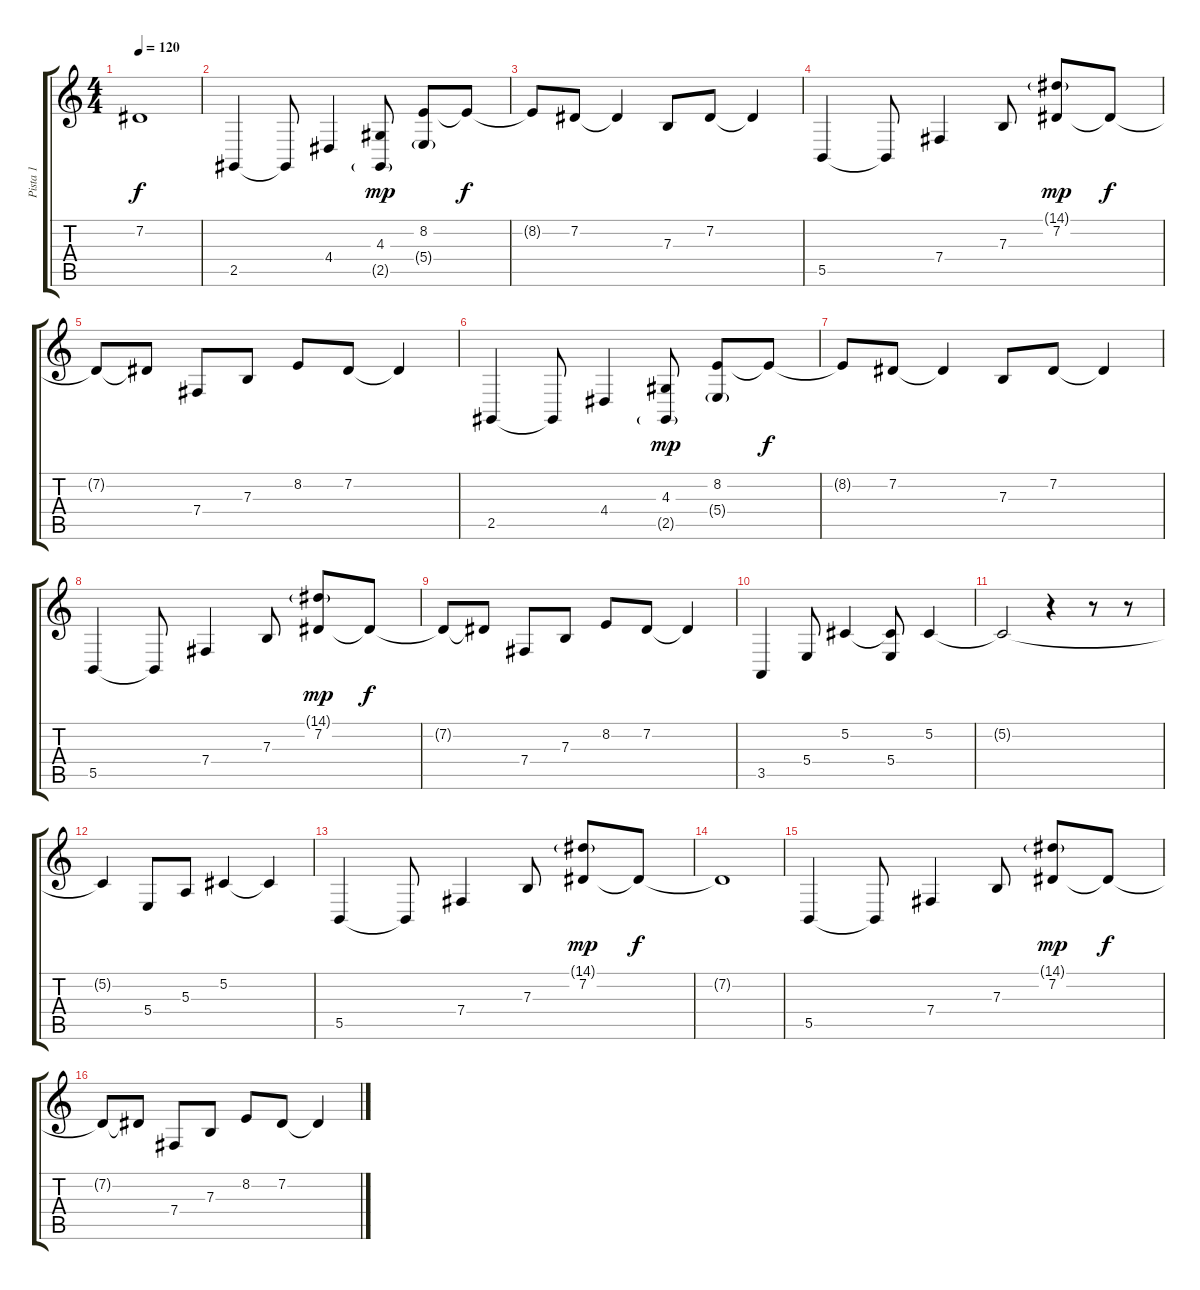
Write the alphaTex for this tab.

\track ("Pista 1" "Pista 1") {instrument honkytonkpiano}
\staff {score tabs}
\tuning (Db4 Ab3 E3 B2 Gb2 B1) {hide}
\ts (4 4)
\tempo 120
\clef g2
\ks c
7.2{t}.1{dy f} |
2.5.4 2.5{t}.8 4.4.4 (4.3 2.5{g}).8{dy mp} (8.2 5.4{g}).8 8.2{t}.8{dy f} |
8.2{t}.8 7.2.8 7.2{t}.4 7.3.8 7.2.8 7.2{t}.4 |
5.5.4 5.5{t}.8 7.4.4 7.3.8 (14.1{g} 7.2).8{dy mp} 7.2{t}.8{dy f} |
7.2{t}.8 7.2{t}.8 7.4.8 7.3.8 8.2.8 7.2.8 7.2{t}.4 |
2.5.4 2.5{t}.8 4.4.4 (4.3 2.5{g}).8{dy mp} (8.2 5.4{g}).8 8.2{t}.8{dy f} |
8.2{t}.8 7.2.8 7.2{t}.4 7.3.8 7.2.8 7.2{t}.4 |
5.5.4 5.5{t}.8 7.4.4 7.3.8 (14.1{g} 7.2).8{dy mp} 7.2{t}.8{dy f} |
7.2{t}.8 7.2{t}.8 7.4.8 7.3.8 8.2.8 7.2.8 7.2{t}.4 |
3.5.4 5.4.8 5.2.4 (5.2{t} 5.4).8 5.2.4 |
5.2{t}.2 r.4 r.8 r.8 |
5.2{t}.4 5.4.8 5.3.8 5.2.4 5.2{t}.4 |
5.5.4 5.5{t}.8 7.4.4 7.3.8 (14.1{g} 7.2).8{dy mp} 7.2{t}.8{dy f} |
7.2{t}.1 |
5.5.4 5.5{t}.8 7.4.4 7.3.8 (14.1{g} 7.2).8{dy mp} 7.2{t}.8{dy f} |
7.2{t}.8 7.2{t}.8 7.4.8 7.3.8 8.2.8 7.2.8 7.2{t}.4
